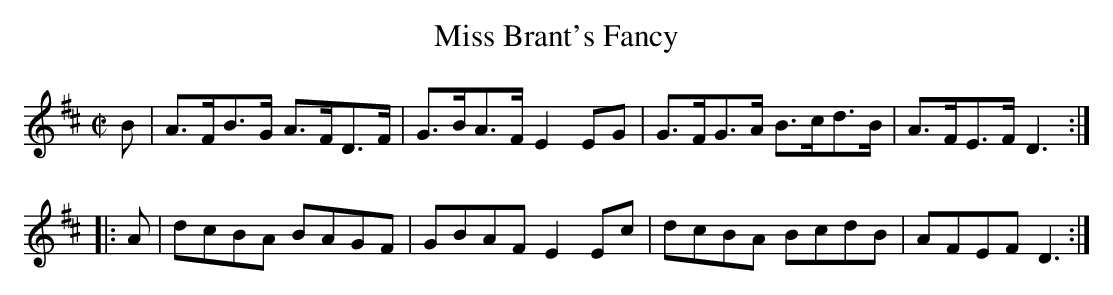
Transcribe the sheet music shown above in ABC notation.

X:1
T:Miss Brant's Fancy
M:C|
L:1/8
K:D
B|A>FB>G A>FD>F|G>BA>F E2 EG|G>FG>A B>cd>B|A>FE>F D3:|
|:A|dcBA BAGF|GBAF E2 Ec|dcBA BcdB|AFEF D3:|]
